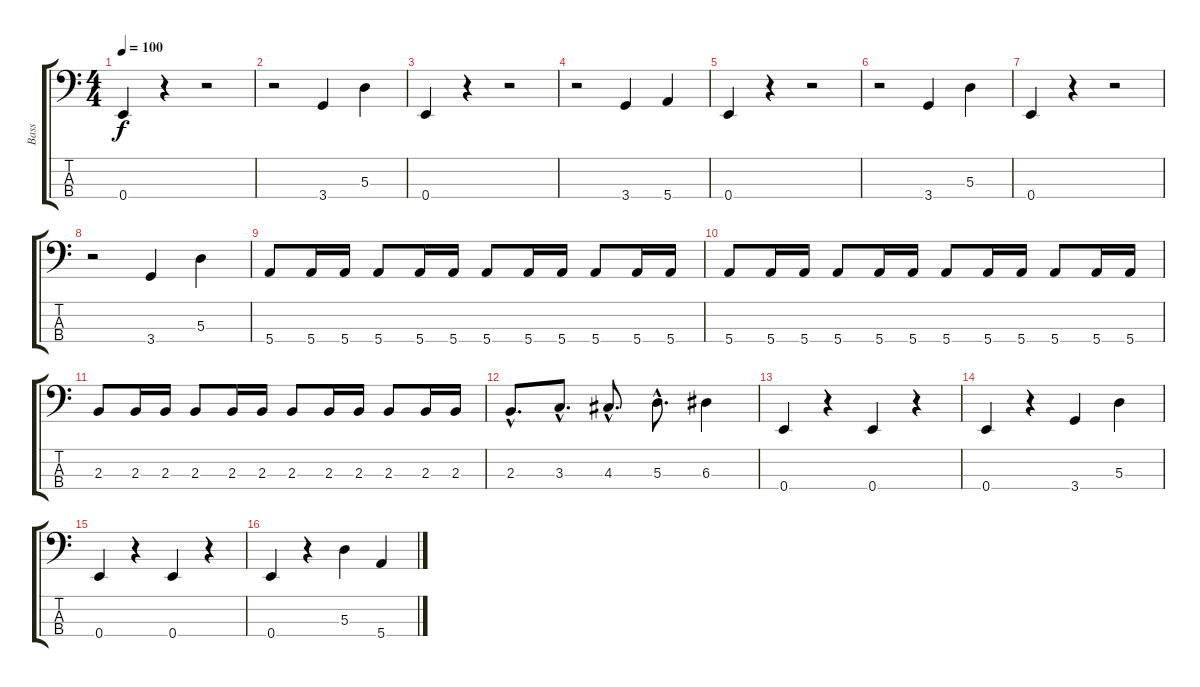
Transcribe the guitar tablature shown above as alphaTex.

\track ("Bass" "Bass") {instrument slapbass1}
\staff {score tabs}
\tuning (G2 D2 A1 E1) {hide}
\ts (4 4)
\tempo 100
\clef f4
\ks c
0.4.4{dy f} r.4 r.2 |
r.2 3.4.4 5.3.4 |
0.4.4 r.4 r.2 |
r.2 3.4.4 5.4.4 |
0.4.4 r.4 r.2 |
r.2 3.4.4 5.3.4 |
0.4.4 r.4 r.2 |
r.2 3.4.4 5.3.4 |
5.4.8 5.4.16 5.4.16 5.4.8 5.4.16 5.4.16 5.4.8 5.4.16 5.4.16 5.4.8 5.4.16 5.4.16 |
5.4.8 5.4.16 5.4.16 5.4.8 5.4.16 5.4.16 5.4.8 5.4.16 5.4.16 5.4.8 5.4.16 5.4.16 |
2.3.8 2.3.16 2.3.16 2.3.8 2.3.16 2.3.16 2.3.8 2.3.16 2.3.16 2.3.8 2.3.16 2.3.16 |
2.3{hac}.8{d} 3.3{hac}.8{d} 4.3{hac}.8{d} 5.3{hac}.8{d} 6.3.4 |
0.4.4 r.4 0.4.4 r.4 |
0.4.4 r.4 3.4.4 5.3.4 |
0.4.4 r.4 0.4.4 r.4 |
0.4.4 r.4 5.3.4 5.4.4
